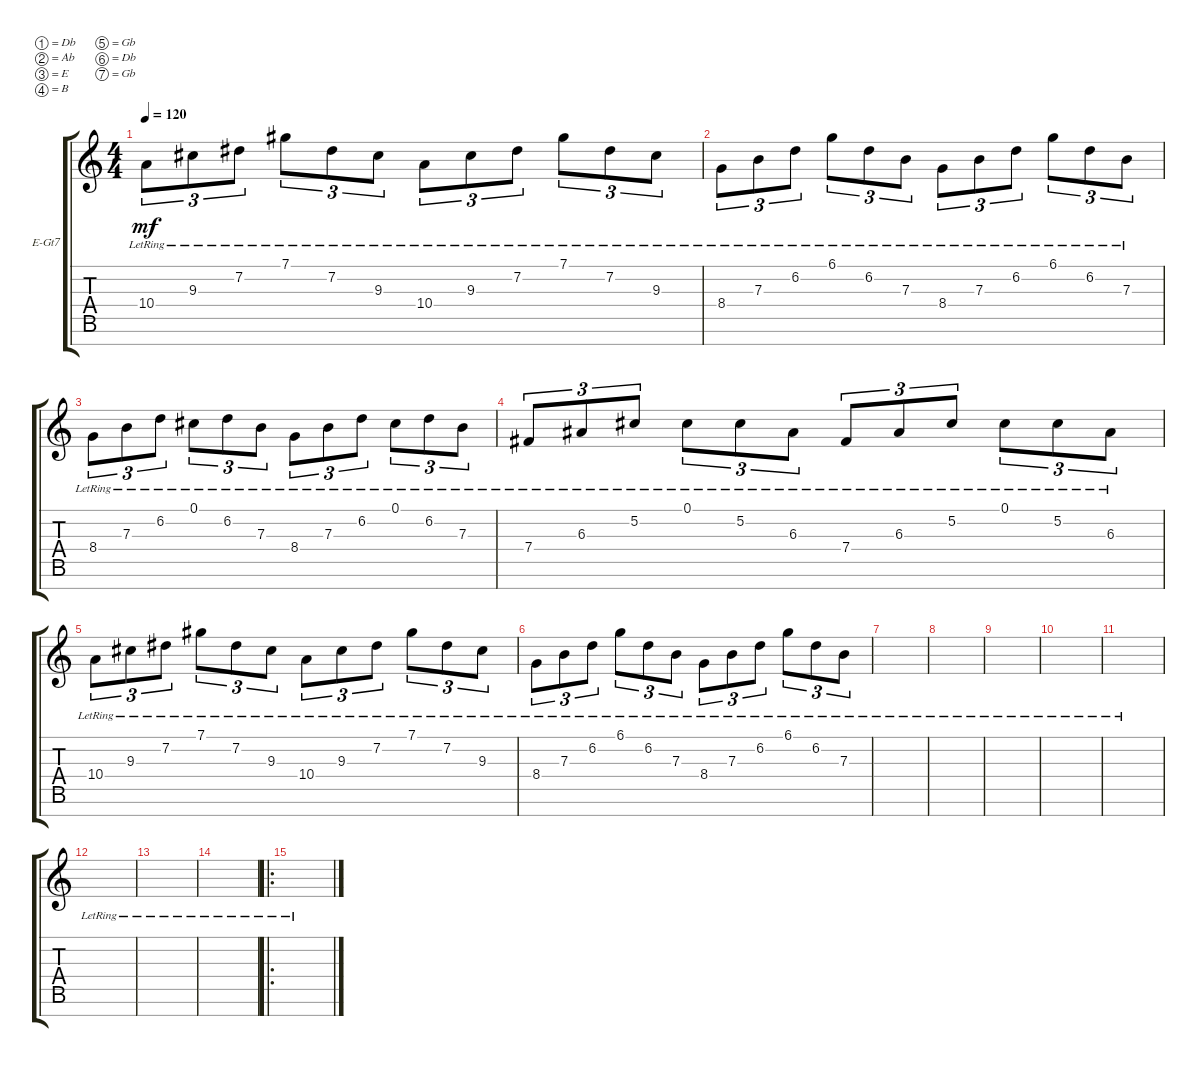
\defaultSystemsLayout 4
\bracketExtendMode groupsimilarinstruments
\firstSystemTrackNameOrientation horizontal
\otherSystemsTrackNameOrientation horizontal
\track ("clean" "E-Gt7") {instrument electricguitarclean}
\staff {score tabs}
\tuning (Db4 Ab3 E3 B2 Gb2 Db2 Gb1)
\ts (4 4)
\tempo 120
\clef g2
\ks c
10.4{lr}.8{tu (3 2) dy mf beam Down} 9.3{lr acc #}.8{tu (3 2) beam Down} 7.2{lr acc #}.8{tu (3 2) beam Down} 7.1{lr acc #}.8{tu (3 2) beam Down} 7.2{lr acc #}.8{tu (3 2) beam Down} 9.3{lr acc #}.8{tu (3 2) beam Down} 10.4{lr}.8{tu (3 2) beam Down} 9.3{lr acc #}.8{tu (3 2) beam Down} 7.2{lr acc #}.8{tu (3 2) beam Down} 7.1{lr acc #}.8{tu (3 2) beam Down} 7.2{lr acc #}.8{tu (3 2) beam Down} 9.3{lr acc #}.8{tu (3 2) beam Down} |
8.4{lr}.8{tu (3 2) beam Down} 7.3{lr}.8{tu (3 2) beam Down} 6.2{lr}.8{tu (3 2) beam Down} 6.1{lr}.8{tu (3 2) beam Down} 6.2{lr}.8{tu (3 2) beam Down} 7.3{lr}.8{tu (3 2) beam Down} 8.4{lr}.8{tu (3 2) beam Down} 7.3{lr}.8{tu (3 2) beam Down} 6.2{lr}.8{tu (3 2) beam Down} 6.1{lr}.8{tu (3 2) beam Down} 6.2{lr}.8{tu (3 2) beam Down} 7.3{lr}.8{tu (3 2) beam Down} |
8.4{lr}.8{tu (3 2) beam Down} 7.3{lr}.8{tu (3 2) beam Down} 6.2{lr}.8{tu (3 2) beam Down} 0.1{lr acc #}.8{tu (3 2) beam Down} 6.2{lr}.8{tu (3 2) beam Down} 7.3{lr}.8{tu (3 2) beam Down} 8.4{lr}.8{tu (3 2) beam Down} 7.3{lr}.8{tu (3 2) beam Down} 6.2{lr}.8{tu (3 2) beam Down} 0.1{lr acc #}.8{tu (3 2) beam Down} 6.2{lr}.8{tu (3 2) beam Down} 7.3{lr}.8{tu (3 2) beam Down} |
7.4{lr acc #}.8{tu (3 2) beam Up} 6.3{lr acc #}.8{tu (3 2) beam Up} 5.2{lr acc #}.8{tu (3 2) beam Up} 0.1{lr acc #}.8{tu (3 2) beam Down} 5.2{lr acc #}.8{tu (3 2) beam Down} 6.3{lr acc #}.8{tu (3 2) beam Down} 7.4{lr acc #}.8{tu (3 2) beam Up} 6.3{lr acc #}.8{tu (3 2) beam Up} 5.2{lr acc #}.8{tu (3 2) beam Up} 0.1{lr acc #}.8{tu (3 2) beam Down} 5.2{lr acc #}.8{tu (3 2) beam Down} 6.3{lr acc #}.8{tu (3 2) beam Down} |
10.4{lr}.8{tu (3 2) beam Down} 9.3{lr acc #}.8{tu (3 2) beam Down} 7.2{lr acc #}.8{tu (3 2) beam Down} 7.1{lr acc #}.8{tu (3 2) beam Down} 7.2{lr acc #}.8{tu (3 2) beam Down} 9.3{lr acc #}.8{tu (3 2) beam Down} 10.4{lr}.8{tu (3 2) beam Down} 9.3{lr acc #}.8{tu (3 2) beam Down} 7.2{lr acc #}.8{tu (3 2) beam Down} 7.1{lr acc #}.8{tu (3 2) beam Down} 7.2{lr acc #}.8{tu (3 2) beam Down} 9.3{lr acc #}.8{tu (3 2) beam Down} |
8.4{lr}.8{tu (3 2) beam Down} 7.3{lr}.8{tu (3 2) beam Down} 6.2{lr}.8{tu (3 2) beam Down} 6.1{lr}.8{tu (3 2) beam Down} 6.2{lr}.8{tu (3 2) beam Down} 7.3{lr}.8{tu (3 2) beam Down} 8.4{lr}.8{tu (3 2) beam Down} 7.3{lr}.8{tu (3 2) beam Down} 6.2{lr}.8{tu (3 2) beam Down} 6.1{lr}.8{tu (3 2) beam Down} 6.2{lr}.8{tu (3 2) beam Down} 7.3{lr}.8{tu (3 2) beam Down} |
|
|
|
|
|
|
|
|
\ro
